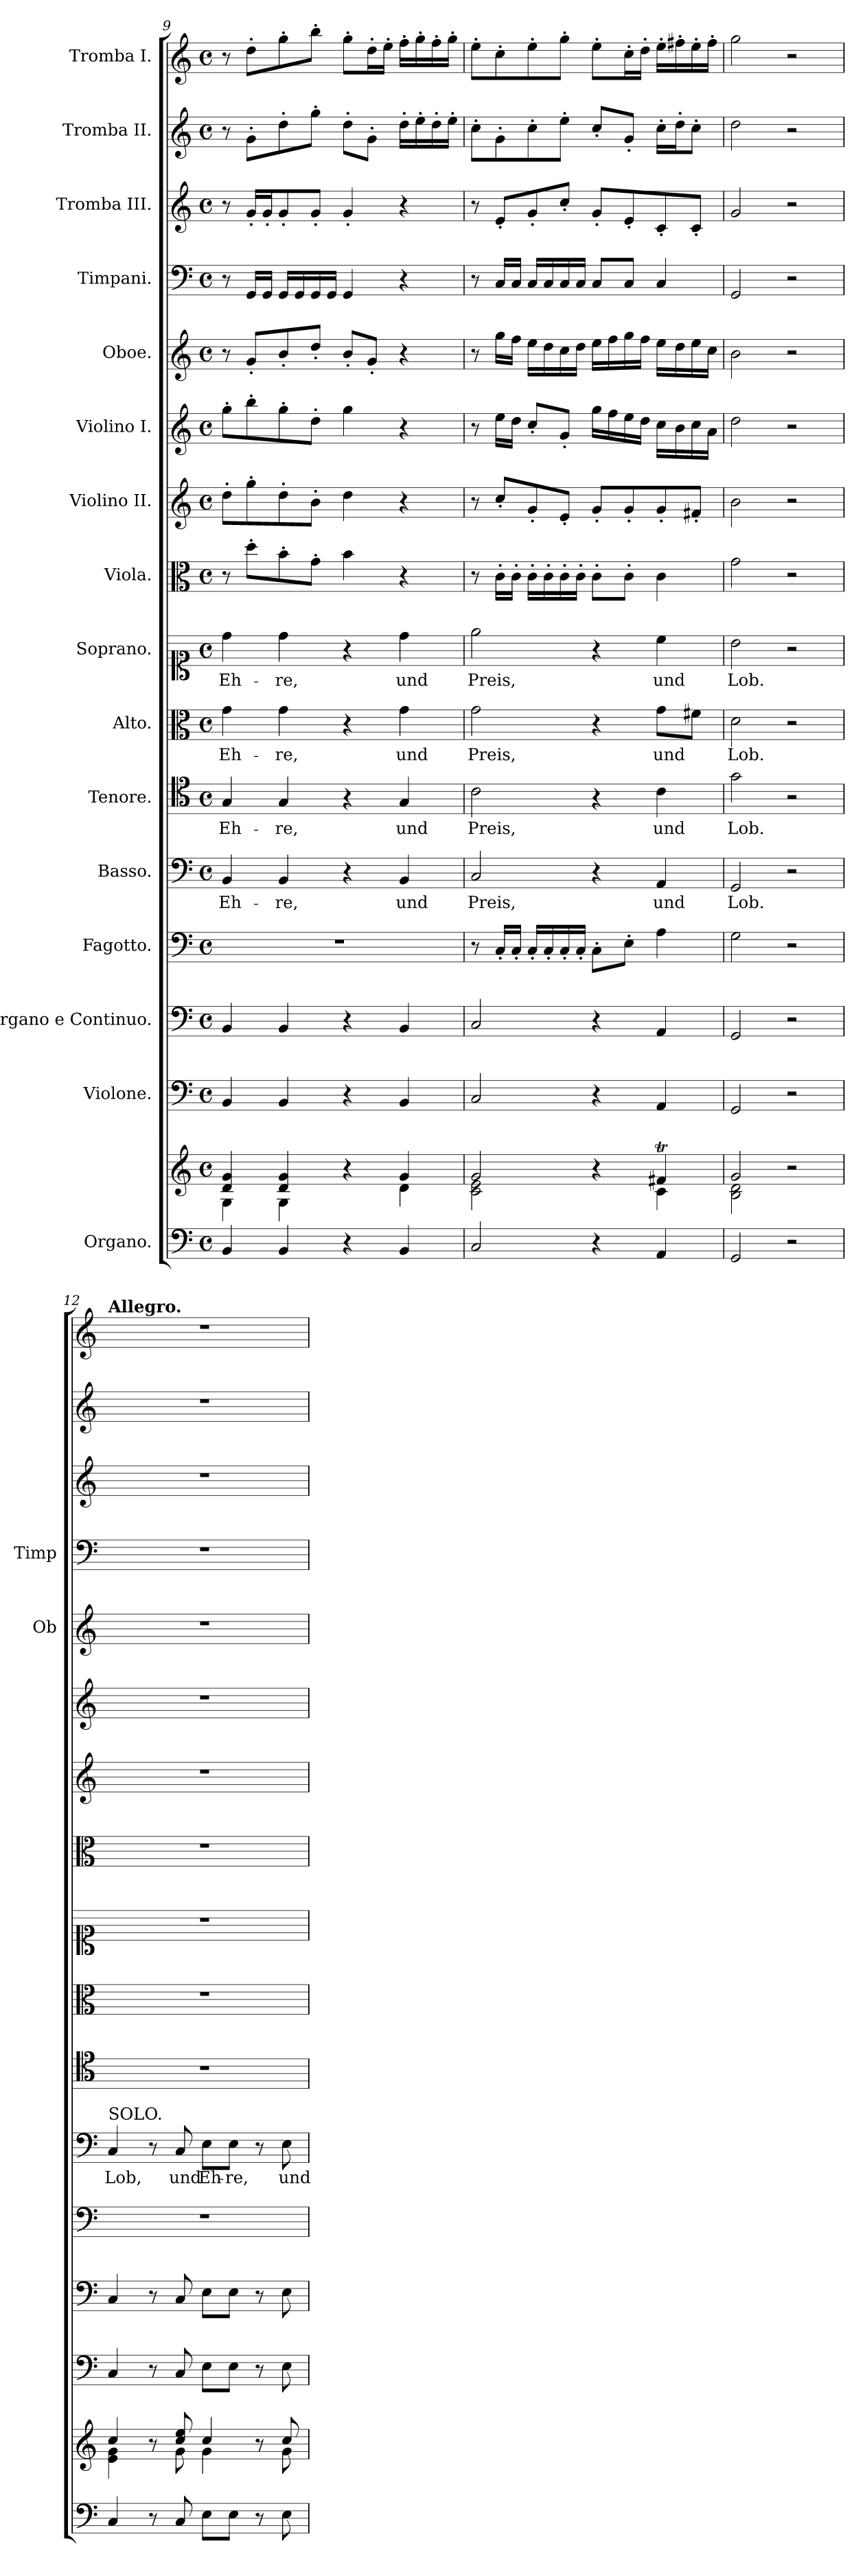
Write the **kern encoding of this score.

**kern	**kern	**kern	**kern	**kern	**kern	**text	**kern	**text	**kern	**text	**kern	**text	**kern	**kern	**kern	**kern	**kern	**kern	**kern	**kern
*part16	*part16	*part15	*part14	*part13	*part12	*part12	*part11	*part11	*part10	*part10	*part9	*part9	*part8	*part7	*part6	*part5	*part4	*part3	*part2	*part1
*staff17	*staff16	*staff15	*staff14	*staff13	*staff12	*staff12	*staff11	*staff11	*staff10	*staff10	*staff9	*staff9	*staff8	*staff7	*staff6	*staff5	*staff4	*staff3	*staff2	*staff1
*I"Organo.	*	*I"Violone.	*I"Organo e Continuo.	*I"Fagotto.	*I"Basso.	*	*I"Tenore.	*	*I"Alto.	*	*I"Soprano.	*	*I"Viola.	*I"Violino II.	*I"Violino I.	*I"Oboe.	*I"Timpani.	*I"Tromba III.	*I"Tromba II.	*I"Tromba I.
*	*	*	*	*	*	*	*	*	*	*	*	*	*	*	*	*I'Ob	*I'Timp	*	*	*
!!LO:PB:g=z
*clefF4	*clefG2	*clefF4	*clefF4	*clefF4	*clefF4	*	*clefC4	*	*clefC3	*	*clefC1	*	*clefC3	*clefG2	*clefG2	*clefG2	*clefF4	*clefG2	*clefG2	*clefG2
*	*	*ITrd7c12	*	*	*	*	*	*	*	*	*	*	*	*	*	*	*	*	*	*
*k[]	*k[]	*k[]	*k[]	*k[]	*k[]	*	*k[]	*	*k[]	*	*k[]	*	*k[]	*k[]	*k[]	*k[]	*k[]	*k[]	*k[]	*k[]
*M4/4	*M4/4	*M4/4	*M4/4	*M4/4	*M4/4	*	*M4/4	*	*M4/4	*	*M4/4	*	*M4/4	*M4/4	*M4/4	*M4/4	*M4/4	*M4/4	*M4/4	*M4/4
*met(c)	*met(c)	*met(c)	*met(c)	*met(c)	*met(c)	*	*met(c)	*	*met(c)	*	*met(c)	*	*met(c)	*met(c)	*met(c)	*met(c)	*met(c)	*met(c)	*met(c)	*met(c)
=9	=9	=9	=9	=9	=9	=9	=9	=9	=9	=9	=9	=9	=9	=9	=9	=9	=9	=9	=9	=9
*	*^	*	*	*	*	*	*	*	*	*	*	*	*	*	*	*	*	*	*	*
!	!	!	!	!	!	!	!LO:LY:b	!	!LO:LY:b	!	!LO:LY:b	!	!LO:LY:b	!	!	!	!	!	!	!	!
4BB/	4d!/ 4g!/	4G!\	4BBB/	4BB/	1r	4BB/	Eh-	4G/	Eh-	4g\	Eh-	4dd\	Eh-	8r	8dd'\L	8gg'\L	8r	8r	8r	8r	8r
.	.	.	.	.	.	.	.	.	.	.	.	.	.	8dd'\L	8gg'\	8bb'\	8g'/L	16GG!/LL	16g'/LL	8g'\L	8dd'\L
.	.	.	.	.	.	.	.	.	.	.	.	.	.	.	.	.	.	16GG!/JJ	16g'/J	.	.
!	!	!	!	!	!	!	!LO:LY:b	!	!LO:LY:b	!	!LO:LY:b	!	!LO:LY:b	!	!	!	!	!	!	!	!
4BB/	4d!/ 4g!/	4G!\	4BBB/	4BB/	.	4BB/	-re,	4G/	-re,	4g\	-re,	4dd\	-re,	8b'\	8dd'\	8gg'\	8b'/	16GG!/LL	8g'/	8dd'\	8gg'\
.	.	.	.	.	.	.	.	.	.	.	.	.	.	.	.	.	.	16GG!/	.	.	.
.	.	.	.	.	.	.	.	.	.	.	.	.	.	8g'\J	8b'\J	8dd'\J	8dd'/J	16GG!/	8g'/J	8gg'\J	8bb'\J
.	.	.	.	.	.	.	.	.	.	.	.	.	.	.	.	.	.	16GG!/JJ	.	.	.
4r	4r	4ryy	4r	4r	.	4r	.	4r	.	4r	.	4r	.	4b\	4dd\	4gg\	8b'/L	4GG!/	4g'/	8dd'\L	8gg'\L
.	.	.	.	.	.	.	.	.	.	.	.	.	.	.	.	.	8g'/J	.	.	8g'\J	16dd'\L
.	.	.	.	.	.	.	.	.	.	.	.	.	.	.	.	.	.	.	.	.	16ee'\JJ
!	!	!	!	!	!	!	!LO:LY:b	!	!LO:LY:b	!	!LO:LY:b	!	!LO:LY:b	!	!	!	!	!	!	!	!
4BB/	4g!/	4d!\	4BBB/	4BB/	.	4BB/	und	4G/	und	4g\	und	4dd\	und	4r	4r	4r	4r	4r	4r	16dd'\LL	16ff'\LL
.	.	.	.	.	.	.	.	.	.	.	.	.	.	.	.	.	.	.	.	16ee'\	16gg'\
.	.	.	.	.	.	.	.	.	.	.	.	.	.	.	.	.	.	.	.	16dd'\	16ff'\
.	.	.	.	.	.	.	.	.	.	.	.	.	.	.	.	.	.	.	.	16ee'\JJ	16gg'\JJ
=10	=10	=10	=10	=10	=10	=10	=10	=10	=10	=10	=10	=10	=10	=10	=10	=10	=10	=10	=10	=10	=10
!	!	!	!	!	!	!	!LO:LY:b	!	!LO:LY:b	!	!LO:LY:b	!	!LO:LY:b	!	!	!	!	!	!	!	!
2C/	2g!/	2c!\ 2e!\	2CC/	2C/	8r	2C/	Preis,	2c\	Preis,	2g\	Preis,	2ee\	Preis,	8r	8r	8r	8r	8r	8r	8cc'\L	8ee'\L
.	.	.	.	.	16C'/LL	.	.	.	.	.	.	.	.	16c'\LL	8cc'/L	16ee\LL	16gg\LL	16C!/LL	8e'/L	8g'\	8cc'\
.	.	.	.	.	16C'/JJ	.	.	.	.	.	.	.	.	16c'\JJ	.	16dd\JJ	16ff\JJ	16C!/JJ	.	.	.
.	.	.	.	.	16C'/LL	.	.	.	.	.	.	.	.	16c'\LL	8g'/	8cc'/L	16ee\LL	16C!/LL	8g'/	8cc'\	8ee'\
.	.	.	.	.	16C'/	.	.	.	.	.	.	.	.	16c'\	.	.	16dd\	16C!/	.	.	.
.	.	.	.	.	16C'/	.	.	.	.	.	.	.	.	16c'\	8e'/J	8g'/J	16cc\	16C!/	8cc'/J	8ee'\J	8gg'\J
.	.	.	.	.	16C'/JJ	.	.	.	.	.	.	.	.	16c'\JJ	.	.	16dd\JJ	16C!/JJ	.	.	.
*	*	*	*	*	*	*	*	*	*	*	*	*	*	*	*	*	*	*	*	*	*MM65
4r	4r	4ryy	4r	4r	8C'\L	4r	.	4r	.	4r	.	4r	.	8c'\L	8g'/L	16gg\LL	16ee\LL	8C!/L	8g'/L	8cc'/L	8ee'\L
.	.	.	.	.	.	.	.	.	.	.	.	.	.	.	.	16ff\	16ff\	.	.	.	.
.	.	.	.	.	8E'\J	.	.	.	.	.	.	.	.	8c'\J	8g'/	16ee\	16gg\	8C!/J	8e'/	8g'/J	16cc'\L
.	.	.	.	.	.	.	.	.	.	.	.	.	.	.	.	16dd\JJ	16ff\JJ	.	.	.	16dd'\JJ
*	*	*	*	*	*	*	*	*	*	*	*	*	*	*	*	*	*	*	*	*	*MM60
!	!	!	!	!	!	!	!LO:LY:b	!	!LO:LY:b	!	!LO:LY:b	!	!LO:LY:b	!	!	!	!	!	!	!	!
4AA/	4f#Xt!/	4c!\	4AAA/	4AA/	4A\	4AA/	und	4c\	und	8g\L	und	4cc\	und	4c\	8g'/	16cc\LL	16ee\LL	4C!/	8c'/	16cc'\LL	16ee'\LL
.	.	.	.	.	.	.	.	.	.	.	.	.	.	.	.	16b\	16dd\	.	.	16dd'\J	16ff#X'\
*	*	*	*	*	*	*	*	*	*	*	*	*	*	*	*	*	*	*	*	*	*MM50
.	.	.	.	.	.	.	.	.	.	8f#X\J	.	.	.	.	8f#X'/J	16cc\	16ee\	.	8c'/J	8cc'\J	16ee'\
.	.	.	.	.	.	.	.	.	.	.	.	.	.	.	.	16a\JJ	16cc\JJ	.	.	.	16ff#'\JJ
=11	=11	=11	=11	=11	=11	=11	=11	=11	=11	=11	=11	=11	=11	=11	=11	=11	=11	=11	=11	=11	=11
*	*	*	*	*	*	*	*	*	*	*	*	*	*	*	*	*	*	*	*	*	*MM40
!	!	!	!	!	!	!	!LO:LY:b	!	!LO:LY:b	!	!LO:LY:b	!	!LO:LY:b	!	!	!	!	!	!	!	!
2GG/	2g!/	2B!\ 2d!\	2GGG/	2GG/	2G\	2GG/	Lob.	2g\	Lob.	2d\	Lob.	2b\	Lob.	2g\	2b\	2dd\	2b\	2GG!/	2g/	2dd\	2gg\
2r	2r	2ryy	2r	2r	2r	2r	.	2r	.	2r	.	2r	.	2r	2r	2r	2r	2r	2r	2r	2r
=12	=12	=12	=12	=12	=12	=12	=12	=12	=12	=12	=12	=12	=12	=12	=12	=12	=12	=12	=12	=12	=12
!	!	!	!	!	!	!	!	!	!	!	!	!	!	!	!	!	!	!	!	!	!LO:TX:a:B:t=Allegro.
!	!	!	!	!	!	!LO:TX:a:t=SOLO.	!	!	!	!	!	!	!	!	!	!	!	!	!	!	!
!	!	!	!	!	!	!	!LO:LY:b	!	!	!	!	!	!	!	!	!	!	!	!	!	!
4C/	4cc!/	4e!\ 4g!\	4CC/	4C/	1r	4C/	Lob,	1r	.	1r	.	1r	.	1r	1r	1r	1r	1r	1r	1r	1r
8r	8r	8ryy	8r	8r	.	8r	.	.	.	.	.	.	.	.	.	.	.	.	.	.	.
!	!	!	!	!	!	!	!LO:LY:b	!	!	!	!	!	!	!	!	!	!	!	!	!	!
8C/	8cc!/ 8ee!/	8g!\	8CC/	8C/	.	8C/	und	.	.	.	.	.	.	.	.	.	.	.	.	.	.
!	!	!	!	!	!	!	!LO:LY:b	!	!	!	!	!	!	!	!	!	!	!	!	!	!
8E\L	4cc!/	4g!\	8EE\L	8E\L	.	8E\L	Eh-	.	.	.	.	.	.	.	.	.	.	.	.	.	.
!	!	!	!	!	!	!	!LO:LY:b	!	!	!	!	!	!	!	!	!	!	!	!	!	!
8E\J	.	.	8EE\J	8E\J	.	8E\J	-re,	.	.	.	.	.	.	.	.	.	.	.	.	.	.
8r	8r	8ryy	8r	8r	.	8r	.	.	.	.	.	.	.	.	.	.	.	.	.	.	.
!	!	!	!	!	!	!	!LO:LY:b	!	!	!	!	!	!	!	!	!	!	!	!	!	!
8E\	8cc!/	8g!\	8EE\	8E\	.	8E\	und	.	.	.	.	.	.	.	.	.	.	.	.	.	.
*	*v	*v	*	*	*	*	*	*	*	*	*	*	*	*	*	*	*	*	*	*	*
=	=	=	=	=	=	=	=	=	=	=	=	=	=	=	=	=	=	=	=	=
*-	*-	*-	*-	*-	*-	*-	*-	*-	*-	*-	*-	*-	*-	*-	*-	*-	*-	*-	*-	*-
